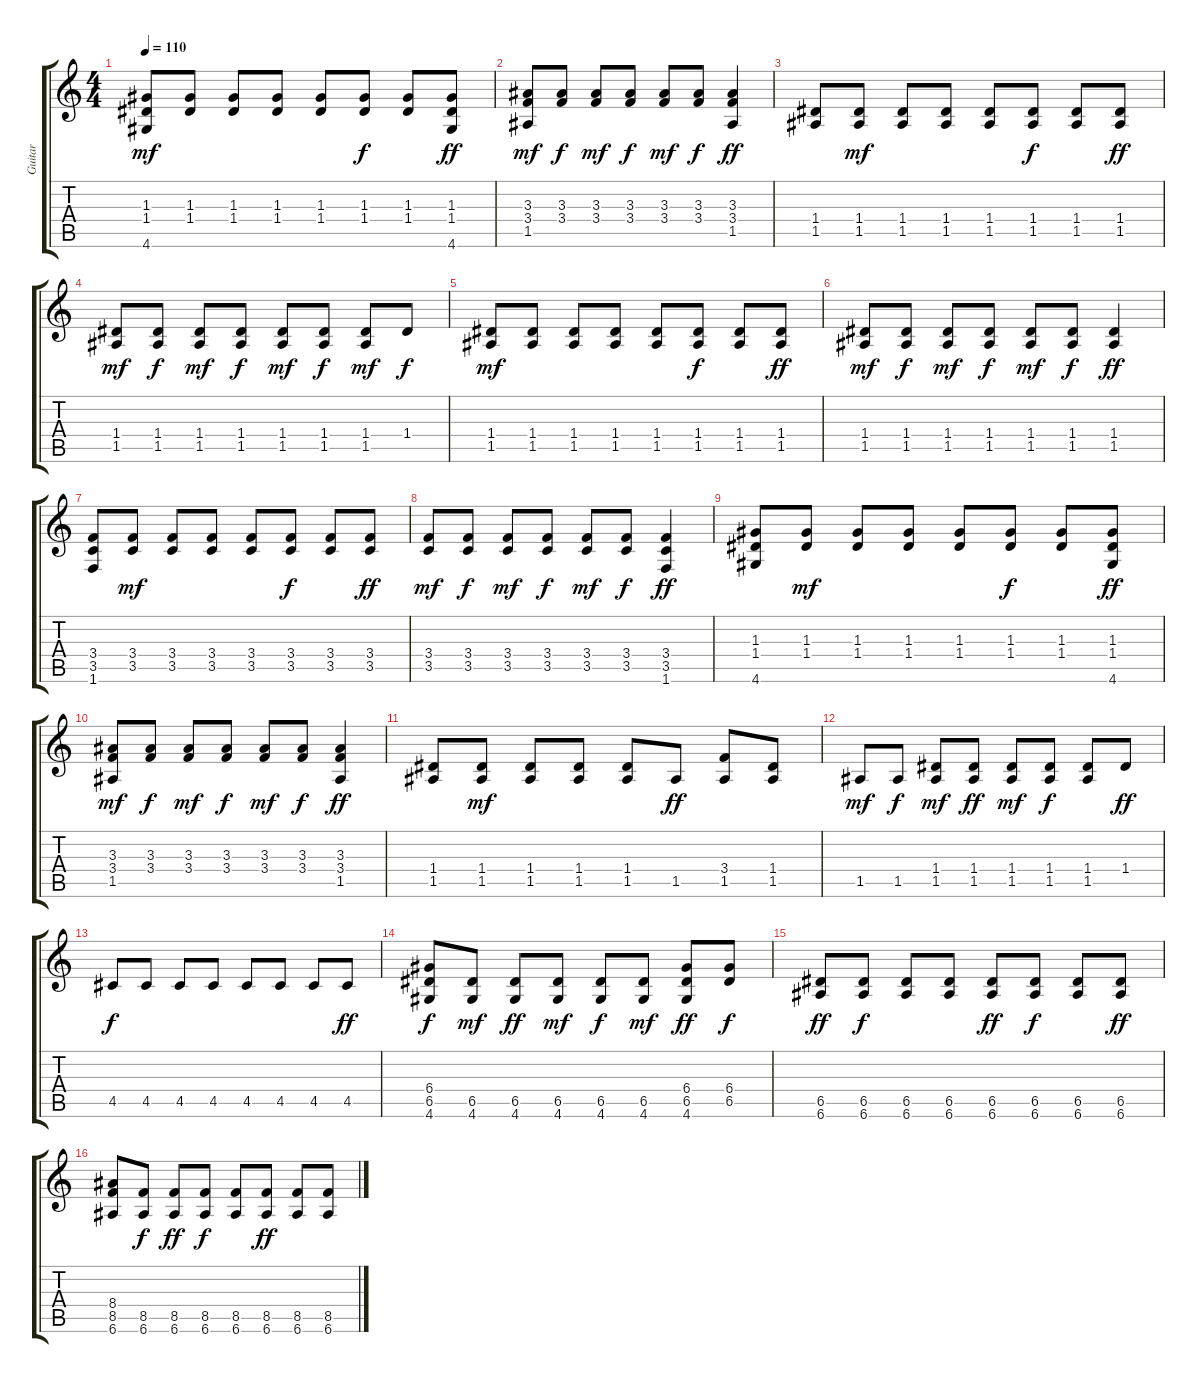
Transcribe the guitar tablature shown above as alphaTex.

\track ("Guitar" "Guitar") {instrument distortionguitar}
\staff {score tabs}
\tuning (E4 B3 G3 D3 A2 E2) {hide}
\ts (4 4)
\tempo 110
\clef g2
\ks c
(1.3 1.4 4.6).8{dy mf} (1.3 1.4).8 (1.3 1.4).8 (1.3 1.4).8 (1.3 1.4).8 (1.3 1.4).8{dy f} (1.3 1.4).8 (1.3 1.4 4.6).8{dy ff} |
(3.3 3.4 1.5).8{dy mf} (3.3 3.4).8{dy f} (3.3 3.4).8{dy mf} (3.3 3.4).8{dy f} (3.3 3.4).8{dy mf} (3.3 3.4).8{dy f} (3.3 3.4 1.5).4{dy ff} |
(1.4 1.5).8 (1.4 1.5).8{dy mf} (1.4 1.5).8 (1.4 1.5).8 (1.4 1.5).8 (1.4 1.5).8{dy f} (1.4 1.5).8 (1.4 1.5).8{dy ff} |
(1.4 1.5).8{dy mf} (1.4 1.5).8{dy f} (1.4 1.5).8{dy mf} (1.4 1.5).8{dy f} (1.4 1.5).8{dy mf} (1.4 1.5).8{dy f} (1.4 1.5).8{dy mf} 1.4.8{dy f} |
(1.4 1.5).8{dy mf} (1.4 1.5).8 (1.4 1.5).8 (1.4 1.5).8 (1.4 1.5).8 (1.4 1.5).8{dy f} (1.4 1.5).8 (1.4 1.5).8{dy ff} |
(1.4 1.5).8{dy mf} (1.4 1.5).8{dy f} (1.4 1.5).8{dy mf} (1.4 1.5).8{dy f} (1.4 1.5).8{dy mf} (1.4 1.5).8{dy f} (1.4 1.5).4{dy ff} |
(3.4 3.5 1.6).8 (3.4 3.5).8{dy mf} (3.4 3.5).8 (3.4 3.5).8 (3.4 3.5).8 (3.4 3.5).8{dy f} (3.4 3.5).8 (3.4 3.5).8{dy ff} |
(3.4 3.5).8{dy mf} (3.4 3.5).8{dy f} (3.4 3.5).8{dy mf} (3.4 3.5).8{dy f} (3.4 3.5).8{dy mf} (3.4 3.5).8{dy f} (3.4 3.5 1.6).4{dy ff} |
(1.3 1.4 4.6).8 (1.3 1.4).8{dy mf} (1.3 1.4).8 (1.3 1.4).8 (1.3 1.4).8 (1.3 1.4).8{dy f} (1.3 1.4).8 (1.3 1.4 4.6).8{dy ff} |
(3.3 3.4 1.5).8{dy mf} (3.3 3.4).8{dy f} (3.3 3.4).8{dy mf} (3.3 3.4).8{dy f} (3.3 3.4).8{dy mf} (3.3 3.4).8{dy f} (3.3 3.4 1.5).4{dy ff} |
(1.4 1.5).8 (1.4 1.5).8{dy mf} (1.4 1.5).8 (1.4 1.5).8 (1.4 1.5).8 1.5.8{dy ff} (3.4 1.5).8 (1.4 1.5).8 |
1.5.8{dy mf} 1.5.8{dy f} (1.4 1.5).8{dy mf} (1.4 1.5).8{dy ff} (1.4 1.5).8{dy mf} (1.4 1.5).8{dy f} (1.4 1.5).8 1.4.8{dy ff} |
4.5.8{dy f} 4.5.8 4.5.8 4.5.8 4.5.8 4.5.8 4.5.8 4.5.8{dy ff} |
(6.4 6.5 4.6).8{dy f} (6.5 4.6).8{dy mf} (6.5 4.6).8{dy ff} (6.5 4.6).8{dy mf} (6.5 4.6).8{dy f} (6.5 4.6).8{dy mf} (6.4 6.5 4.6).8{dy ff} (6.4 6.5).8{dy f} |
(6.5 6.6).8{dy ff} (6.5 6.6).8{dy f} (6.5 6.6).8 (6.5 6.6).8 (6.5 6.6).8{dy ff} (6.5 6.6).8{dy f} (6.5 6.6).8 (6.5 6.6).8{dy ff} |
(8.4 8.5 6.6).8 (8.5 6.6).8{dy f} (8.5 6.6).8{dy ff} (8.5 6.6).8{dy f} (8.5 6.6).8 (8.5 6.6).8{dy ff} (8.5 6.6).8 (8.5 6.6).8
